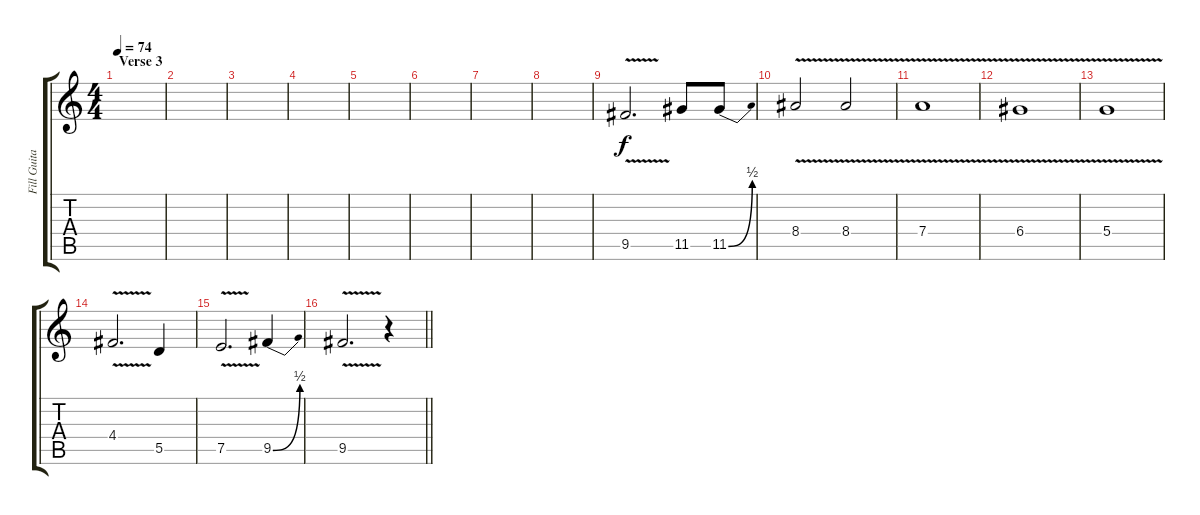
\track ("Fill Guitar #2" "Fill Guita") {instrument distortionguitar}
\staff {score tabs}
\tuning (E4 B3 G3 D3 A2 E2) {hide}
\ts (4 4)
\section ("" "Verse 3")
\tempo 74
\clef g2
\ks c
|
|
|
|
|
|
|
|
9.5{v}.2{d volume 11} 11.5.8 11.5{be (bend 0 0 60 2)}.8 |
8.4{v}.2 8.4{v}.2 |
7.4{v}.1 |
6.4{v}.1 |
5.4{v}.1 |
4.4{v}.2{d} 5.5.4 |
7.5{v}.2{d} 9.5{be (bend 0 0 60 2)}.4 |
\barLineRight lightlight
9.5{v}.2{d} r.4
